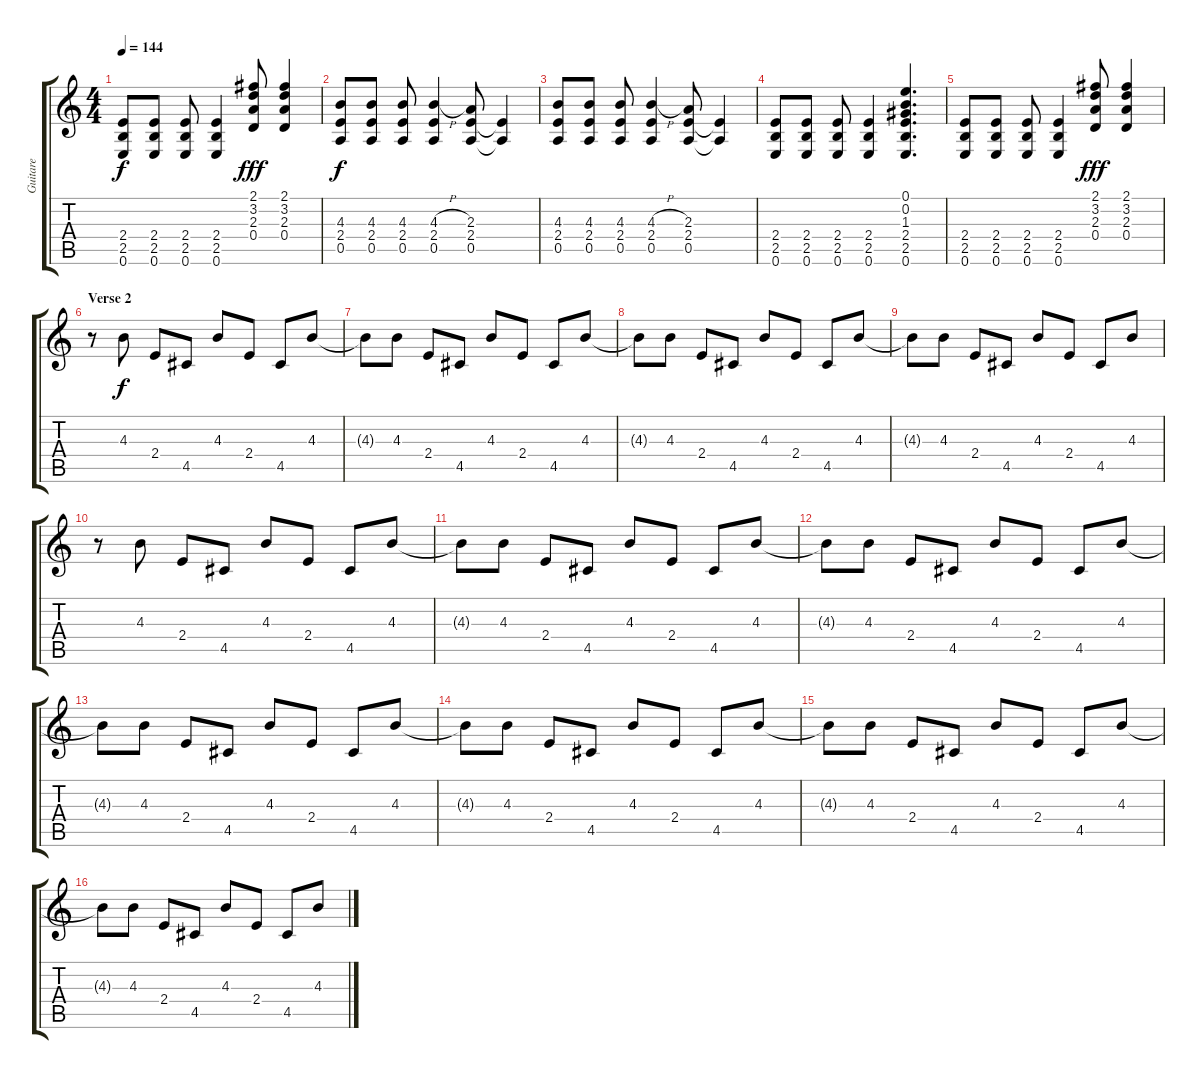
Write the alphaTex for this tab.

\track ("Guitare" "Guitare") {instrument electricguitarmuted}
\staff {score tabs}
\tuning (E4 B3 G3 D3 A2 E2) {hide}
\ts (4 4)
\tempo 144
\clef g2
\ks c
(2.4 2.5 0.6).8{dy f} (2.4 2.5 0.6).8 (2.4 2.5 0.6).8 (2.4 2.5 0.6).4 (2.1 3.2 2.3 0.4).8{dy fff} (2.1 3.2 2.3 0.4).4 |
(4.3 2.4 0.5).8{dy f} (4.3 2.4 0.5).8 (4.3 2.4 0.5).8 (4.3{h} 2.4 0.5).4 (2.3 2.4 0.5).8 (2.4{t} 0.5{t}).4 |
(4.3 2.4 0.5).8 (4.3 2.4 0.5).8 (4.3 2.4 0.5).8 (4.3{h} 2.4 0.5).4 (2.3 2.4 0.5).8 (2.4{t} 0.5{t}).4 |
(2.4 2.5 0.6).8 (2.4 2.5 0.6).8 (2.4 2.5 0.6).8 (2.4 2.5 0.6).4 (0.1 0.2 1.3 2.4 2.5 0.6).4{d} |
(2.4 2.5 0.6).8 (2.4 2.5 0.6).8 (2.4 2.5 0.6).8 (2.4 2.5 0.6).4 (2.1 3.2 2.3 0.4).8{dy fff} (2.1 3.2 2.3 0.4).4 |
\section ("" "Verse 2")
r.8 4.3.8{dy f} 2.4.8 4.5.8 4.3.8 2.4.8 4.5.8 4.3.8 |
4.3{t}.8 4.3.8 2.4.8 4.5.8 4.3.8 2.4.8 4.5.8 4.3.8 |
4.3{t}.8 4.3.8 2.4.8 4.5.8 4.3.8 2.4.8 4.5.8 4.3.8 |
4.3{t}.8 4.3.8 2.4.8 4.5.8 4.3.8 2.4.8 4.5.8 4.3.8 |
r.8 4.3.8 2.4.8 4.5.8 4.3.8 2.4.8 4.5.8 4.3.8 |
4.3{t}.8 4.3.8 2.4.8 4.5.8 4.3.8 2.4.8 4.5.8 4.3.8 |
4.3{t}.8 4.3.8 2.4.8 4.5.8 4.3.8 2.4.8 4.5.8 4.3.8 |
4.3{t}.8 4.3.8 2.4.8 4.5.8 4.3.8 2.4.8 4.5.8 4.3.8 |
4.3{t}.8 4.3.8 2.4.8 4.5.8 4.3.8 2.4.8 4.5.8 4.3.8 |
4.3{t}.8 4.3.8 2.4.8 4.5.8 4.3.8 2.4.8 4.5.8 4.3.8 |
4.3{t}.8 4.3.8 2.4.8 4.5.8 4.3.8 2.4.8 4.5.8 4.3.8
